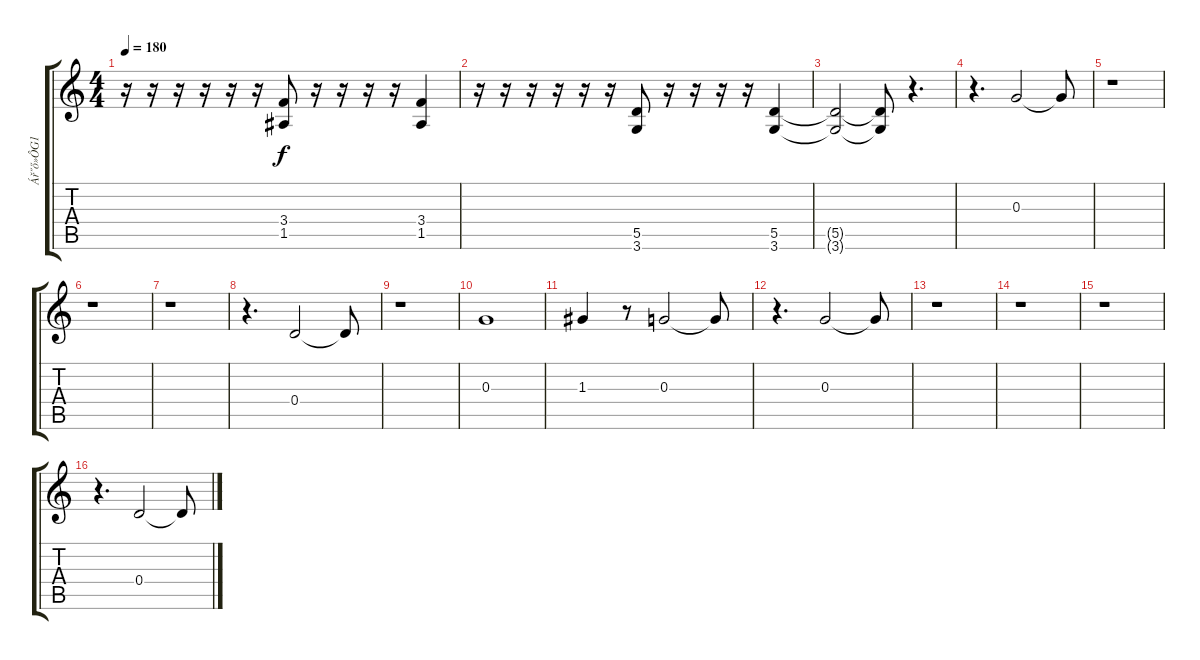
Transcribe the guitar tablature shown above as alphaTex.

\track ("Ář˝ő»ÔG1" "Ář˝ő»ÔG1") {instrument distortionguitar}
\staff {score tabs}
\tuning (E4 B3 G3 D3 A2 E2) {hide}
\ts (4 4)
\tempo 180
\clef g2
\ks c
r.16{dy f} r.16 r.16 r.16 r.16 r.16 (3.4 1.5).8 r.16 r.16 r.16 r.16 (3.4 1.5).4 |
r.16 r.16 r.16 r.16 r.16 r.16 (5.5 3.6).8 r.16 r.16 r.16 r.16 (5.5 3.6).4 |
(5.5{t} 3.6{t}).2 (5.5{t} 3.6{t}).8 r.4{d} |
r.4{d} 0.3.2{volume 15 instrument guitarharmonics} 0.3{t}.8 |
r.1 |
r.1 |
r.1 |
r.4{d} 0.4.2 0.4{t}.8 |
r.1 |
0.3.1 |
1.3.4 r.8 0.3.2 0.3{t}.8 |
r.4{d} 0.3.2 0.3{t}.8 |
r.1 |
r.1 |
r.1 |
r.4{d} 0.4.2 0.4{t}.8
